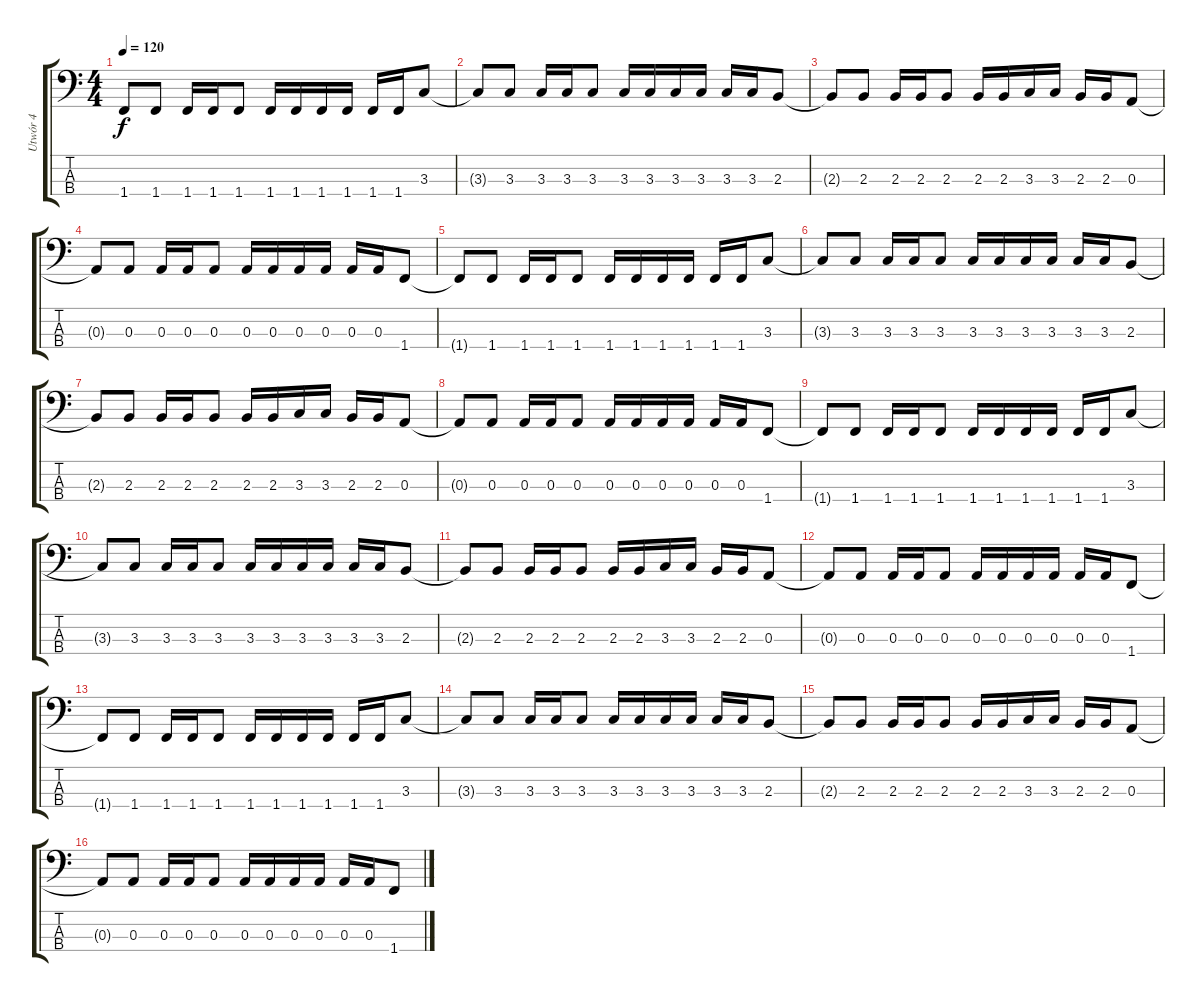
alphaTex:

\track ("Utwór 4" "Utwór 4") {instrument electricbasspick}
\staff {score tabs}
\tuning (G2 D2 A1 E1) {hide}
\ts (4 4)
\tempo 120
\clef f4
\ks c
1.4{t}.8{dy f} 1.4.8 1.4.16 1.4.16 1.4.8 1.4.16 1.4.16 1.4.16 1.4.16 1.4.16 1.4.16 3.3.8 |
3.3{t}.8 3.3.8 3.3.16 3.3.16 3.3.8 3.3.16 3.3.16 3.3.16 3.3.16 3.3.16 3.3.16 2.3.8 |
2.3{t}.8 2.3.8 2.3.16 2.3.16 2.3.8 2.3.16 2.3.16 3.3.16 3.3.16 2.3.16 2.3.16 0.3.8 |
0.3{t}.8 0.3.8 0.3.16 0.3.16 0.3.8 0.3.16 0.3.16 0.3.16 0.3.16 0.3.16 0.3.16 1.4.8 |
1.4{t}.8 1.4.8 1.4.16 1.4.16 1.4.8 1.4.16 1.4.16 1.4.16 1.4.16 1.4.16 1.4.16 3.3.8 |
3.3{t}.8 3.3.8 3.3.16 3.3.16 3.3.8 3.3.16 3.3.16 3.3.16 3.3.16 3.3.16 3.3.16 2.3.8 |
2.3{t}.8 2.3.8 2.3.16 2.3.16 2.3.8 2.3.16 2.3.16 3.3.16 3.3.16 2.3.16 2.3.16 0.3.8 |
0.3{t}.8 0.3.8 0.3.16 0.3.16 0.3.8 0.3.16 0.3.16 0.3.16 0.3.16 0.3.16 0.3.16 1.4.8 |
1.4{t}.8 1.4.8 1.4.16 1.4.16 1.4.8 1.4.16 1.4.16 1.4.16 1.4.16 1.4.16 1.4.16 3.3.8 |
3.3{t}.8 3.3.8 3.3.16 3.3.16 3.3.8 3.3.16 3.3.16 3.3.16 3.3.16 3.3.16 3.3.16 2.3.8 |
2.3{t}.8 2.3.8 2.3.16 2.3.16 2.3.8 2.3.16 2.3.16 3.3.16 3.3.16 2.3.16 2.3.16 0.3.8 |
0.3{t}.8 0.3.8 0.3.16 0.3.16 0.3.8 0.3.16 0.3.16 0.3.16 0.3.16 0.3.16 0.3.16 1.4.8 |
1.4{t}.8 1.4.8 1.4.16 1.4.16 1.4.8 1.4.16 1.4.16 1.4.16 1.4.16 1.4.16 1.4.16 3.3.8 |
3.3{t}.8 3.3.8 3.3.16 3.3.16 3.3.8 3.3.16 3.3.16 3.3.16 3.3.16 3.3.16 3.3.16 2.3.8 |
2.3{t}.8 2.3.8 2.3.16 2.3.16 2.3.8 2.3.16 2.3.16 3.3.16 3.3.16 2.3.16 2.3.16 0.3.8 |
0.3{t}.8 0.3.8 0.3.16 0.3.16 0.3.8 0.3.16 0.3.16 0.3.16 0.3.16 0.3.16 0.3.16 1.4.8
